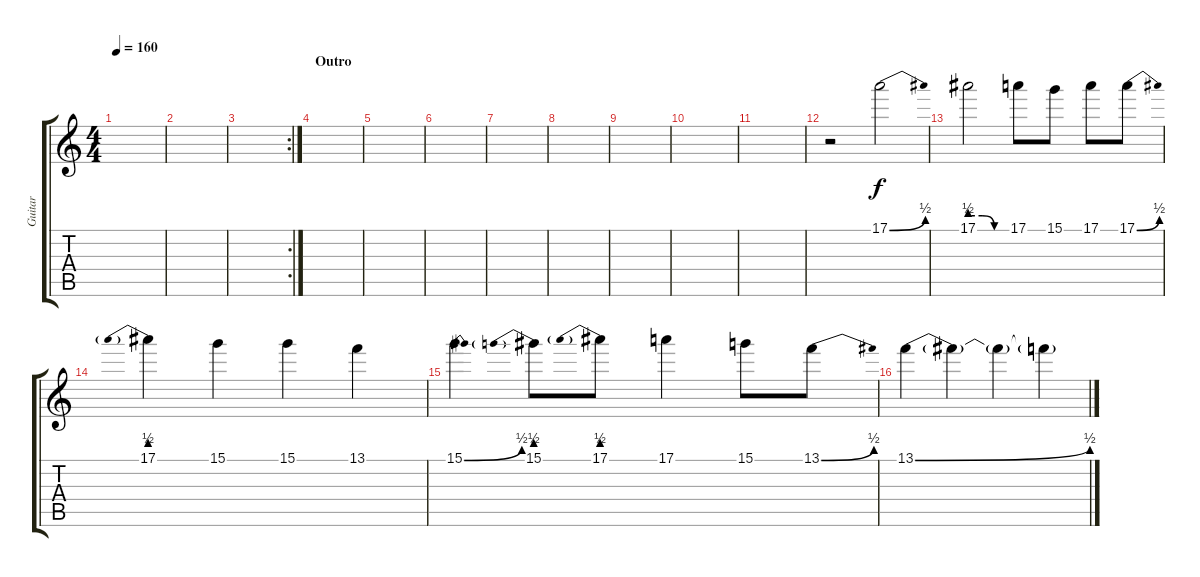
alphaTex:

\track ("Guitar" "Guitar") {instrument overdrivenguitar}
\staff {score tabs}
\tuning (E4 B3 G3 D3 A2 E2) {hide}
\ts (4 4)
\tempo 160
\clef g2
\ks c
|
|
\rc 2
|
\section ("" "Outro")
|
|
|
|
|
|
|
|
r.2 17.1{be (bend 0 0 60 2)}.2 |
17.1{be (custom 0 2 20 2 40 0 60 0)}.2 17.1.8 15.1.8 17.1.8 17.1{be (bend 0 0 60 2)}.8 |
17.1{be (prebend 0 2 60 2)}.4 15.1.4 15.1.4 13.1.4 |
15.1{be (bend 0 0 60 2)}.4 15.1{be (prebend 0 2 60 2)}.8 17.1{be (prebend 0 2 60 2)}.8 17.1.4 15.1.8 13.1{be (bend 0 0 60 2)}.8 |
13.1{be (bend 0 0 60 2)}.4 13.1{t}.4 13.1{t}.4 13.1{t}.4
